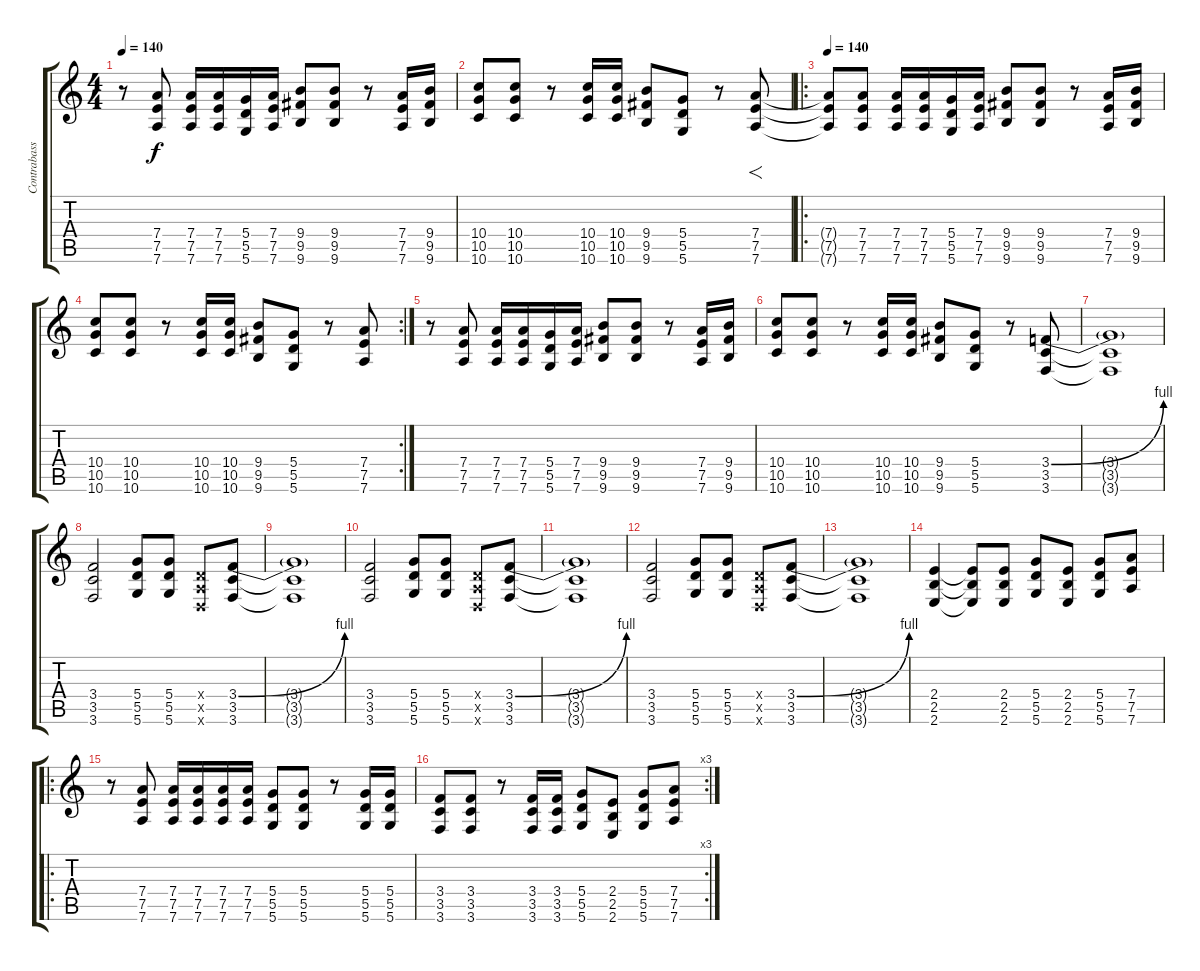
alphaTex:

\track ("Contrabass" "Contrabass") {instrument contrabass}
\staff {score tabs}
\tuning (E4 B3 G3 D3 A2 D2) {hide}
\ts (4 4)
\tempo 140
\tempo 120
\tempo 140
\clef g2
\ks c
r.8{dy f instrument contrabass} (7.4 7.5 7.6).8 (7.4 7.5 7.6).16 (7.4 7.5 7.6).16 (5.4 5.5 5.6).16 (7.4 7.5 7.6).16 (9.4 9.5 9.6).8 (9.4 9.5 9.6).8 r.8 (7.4 7.5 7.6).16 (9.4 9.5 9.6).16 |
(10.4 10.5 10.6).8 (10.4 10.5 10.6).8 r.8 (10.4 10.5 10.6).16 (10.4 10.5 10.6).16 (9.4 9.5 9.6).8 (5.4 5.5 5.6).8 r.8 (7.4 7.5 7.6).8{f} |
\ro
\tempo 140
(7.4{t} 7.5{t} 7.6{t}).8 (7.4 7.5 7.6).8 (7.4 7.5 7.6).16 (7.4 7.5 7.6).16 (5.4 5.5 5.6).16 (7.4 7.5 7.6).16 (9.4 9.5 9.6).8 (9.4 9.5 9.6).8 r.8 (7.4 7.5 7.6).16 (9.4 9.5 9.6).16 |
\rc 2
(10.4 10.5 10.6).8 (10.4 10.5 10.6).8 r.8 (10.4 10.5 10.6).16 (10.4 10.5 10.6).16 (9.4 9.5 9.6).8 (5.4 5.5 5.6).8 r.8 (7.4 7.5 7.6).8 |
r.8 (7.4 7.5 7.6).8 (7.4 7.5 7.6).16 (7.4 7.5 7.6).16 (5.4 5.5 5.6).16 (7.4 7.5 7.6).16 (9.4 9.5 9.6).8 (9.4 9.5 9.6).8 r.8 (7.4 7.5 7.6).16 (9.4 9.5 9.6).16 |
(10.4 10.5 10.6).8 (10.4 10.5 10.6).8 r.8 (10.4 10.5 10.6).16 (10.4 10.5 10.6).16 (9.4 9.5 9.6).8 (5.4 5.5 5.6).8 r.8 (3.4{be (bend 0 0 60 4)} 3.5 3.6).8 |
(3.4{t} 3.5{t} 3.6{t}).1 |
(3.4 3.5 3.6).2 (5.4 5.5 5.6).8 (5.4 5.5 5.6).8 (0.4{x} 0.5{x} 0.6{x}).8 (3.4{be (bend 0 0 60 4)} 3.5 3.6).8 |
(3.4{t} 3.5{t} 3.6{t}).1 |
(3.4 3.5 3.6).2 (5.4 5.5 5.6).8 (5.4 5.5 5.6).8 (0.4{x} 0.5{x} 0.6{x}).8 (3.4{be (bend 0 0 60 4)} 3.5 3.6).8 |
(3.4{t} 3.5{t} 3.6{t}).1 |
(3.4 3.5 3.6).2 (5.4 5.5 5.6).8 (5.4 5.5 5.6).8 (0.4{x} 0.5{x} 0.6{x}).8 (3.4{be (bend 0 0 60 4)} 3.5 3.6).8 |
(3.4{t} 3.5{t} 3.6{t}).1 |
(2.4 2.5 2.6).4 (2.4{t} 2.5{t} 2.6{t}).8 (2.4 2.5 2.6).8 (5.4 5.5 5.6).8 (2.4 2.5 2.6).8 (5.4 5.5 5.6).8 (7.4 7.5 7.6).8 |
\ro
r.8 (7.4 7.5 7.6).8 (7.4 7.5 7.6).16 (7.4 7.5 7.6).16 (7.4 7.5 7.6).16 (7.4 7.5 7.6).16 (5.4 5.5 5.6).8 (5.4 5.5 5.6).8 r.8 (5.4 5.5 5.6).16 (5.4 5.5 5.6).16 |
\rc 3
(3.4 3.5 3.6).8 (3.4 3.5 3.6).8 r.8 (3.4 3.5 3.6).16 (3.4 3.5 3.6).16 (5.4 5.5 5.6).8 (2.4 2.5 2.6).8 (5.4 5.5 5.6).8 (7.4 7.5 7.6).8
